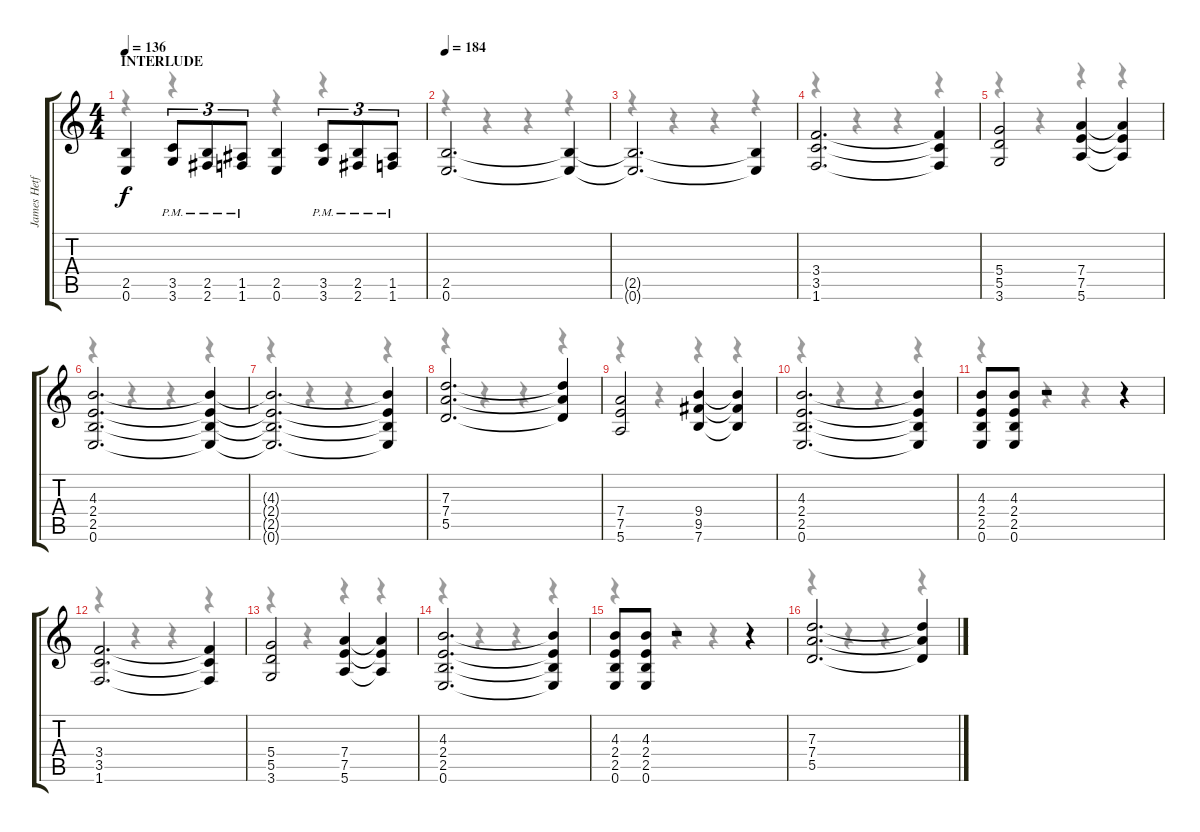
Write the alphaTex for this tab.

\track ("James Hetfield (Rhythm)" "James Hetf") {instrument distortionguitar}
\staff {score tabs}
\tuning (E4 B3 G3 D3 A2 E2) {hide}
\voice
\ts (4 4)
\section ("" "INTERLUDE")
\tempo 136
\clef g2
\ks c
(2.5 0.6).4{dy f} (3.5{pm} 3.6{pm}).8{tu (3 2)} (2.5{pm} 2.6{pm}).8{tu (3 2)} (1.5{pm} 1.6{pm}).8{tu (3 2)} (2.5 0.6).4 (3.5{pm} 3.6{pm}).8{tu (3 2)} (2.5{pm} 2.6{pm}).8{tu (3 2)} (1.5{pm} 1.6{pm}).8{tu (3 2)} |
\tempo 184
(2.5 0.6).2{d} (2.5{t} 0.6{t}).4 |
(2.5{t} 0.6{t}).2{d} (2.5{t} 0.6{t}).4 |
(3.4 3.5 1.6).2{d} (3.4{t} 3.5{t} 1.6{t}).4 |
(5.4 5.5 3.6).2 (7.4 7.5 5.6).4 (7.4{t} 7.5{t} 5.6{t}).4 |
(4.3 2.4 2.5 0.6).2{d} (4.3{t} 2.4{t} 2.5{t} 0.6{t}).4 |
(4.3{t} 2.4{t} 2.5{t} 0.6{t}).2{d} (4.3{t} 2.4{t} 2.5{t} 0.6{t}).4 |
(7.3 7.4 5.5).2{d} (7.3{t} 7.4{t} 5.5{t}).4 |
(7.4 7.5 5.6).2 (9.4 9.5 7.6).4 (9.4{t} 9.5{t} 7.6{t}).4 |
(4.3 2.4 2.5 0.6).2{d} (4.3{t} 2.4{t} 2.5{t} 0.6{t}).4 |
(4.3 2.4 2.5 0.6).8 (4.3 2.4 2.5 0.6).8 r.2 r.4 |
(3.4 3.5 1.6).2{d} (3.4{t} 3.5{t} 1.6{t}).4 |
(5.4 5.5 3.6).2 (7.4 7.5 5.6).4 (7.4{t} 7.5{t} 5.6{t}).4 |
(4.3 2.4 2.5 0.6).2{d} (4.3{t} 2.4{t} 2.5{t} 0.6{t}).4 |
(4.3 2.4 2.5 0.6).8 (4.3 2.4 2.5 0.6).8 r.2 r.4 |
(7.3 7.4 5.5).2{d} (7.3{t} 7.4{t} 5.5{t}).4
\voice
\clef g2
\ottava regular
\simile none
\ks c
r.4{dy f} r.4 r.4 r.4 |
r.4 r.4 r.4 r.4 |
r.4 r.4 r.4 r.4 |
r.4 r.4 r.4 r.4 |
r.4 r.4 r.4 r.4 |
r.4 r.4 r.4 r.4 |
r.4 r.4 r.4 r.4 |
r.4 r.4 r.4 r.4 |
r.4 r.4 r.4 r.4 |
r.4 r.4 r.4 r.4 |
r.4 r.4 r.4 r.4 |
r.4 r.4 r.4 r.4 |
r.4 r.4 r.4 r.4 |
r.4 r.4 r.4 r.4 |
r.4 r.4 r.4 r.4 |
r.4 r.4 r.4 r.4
